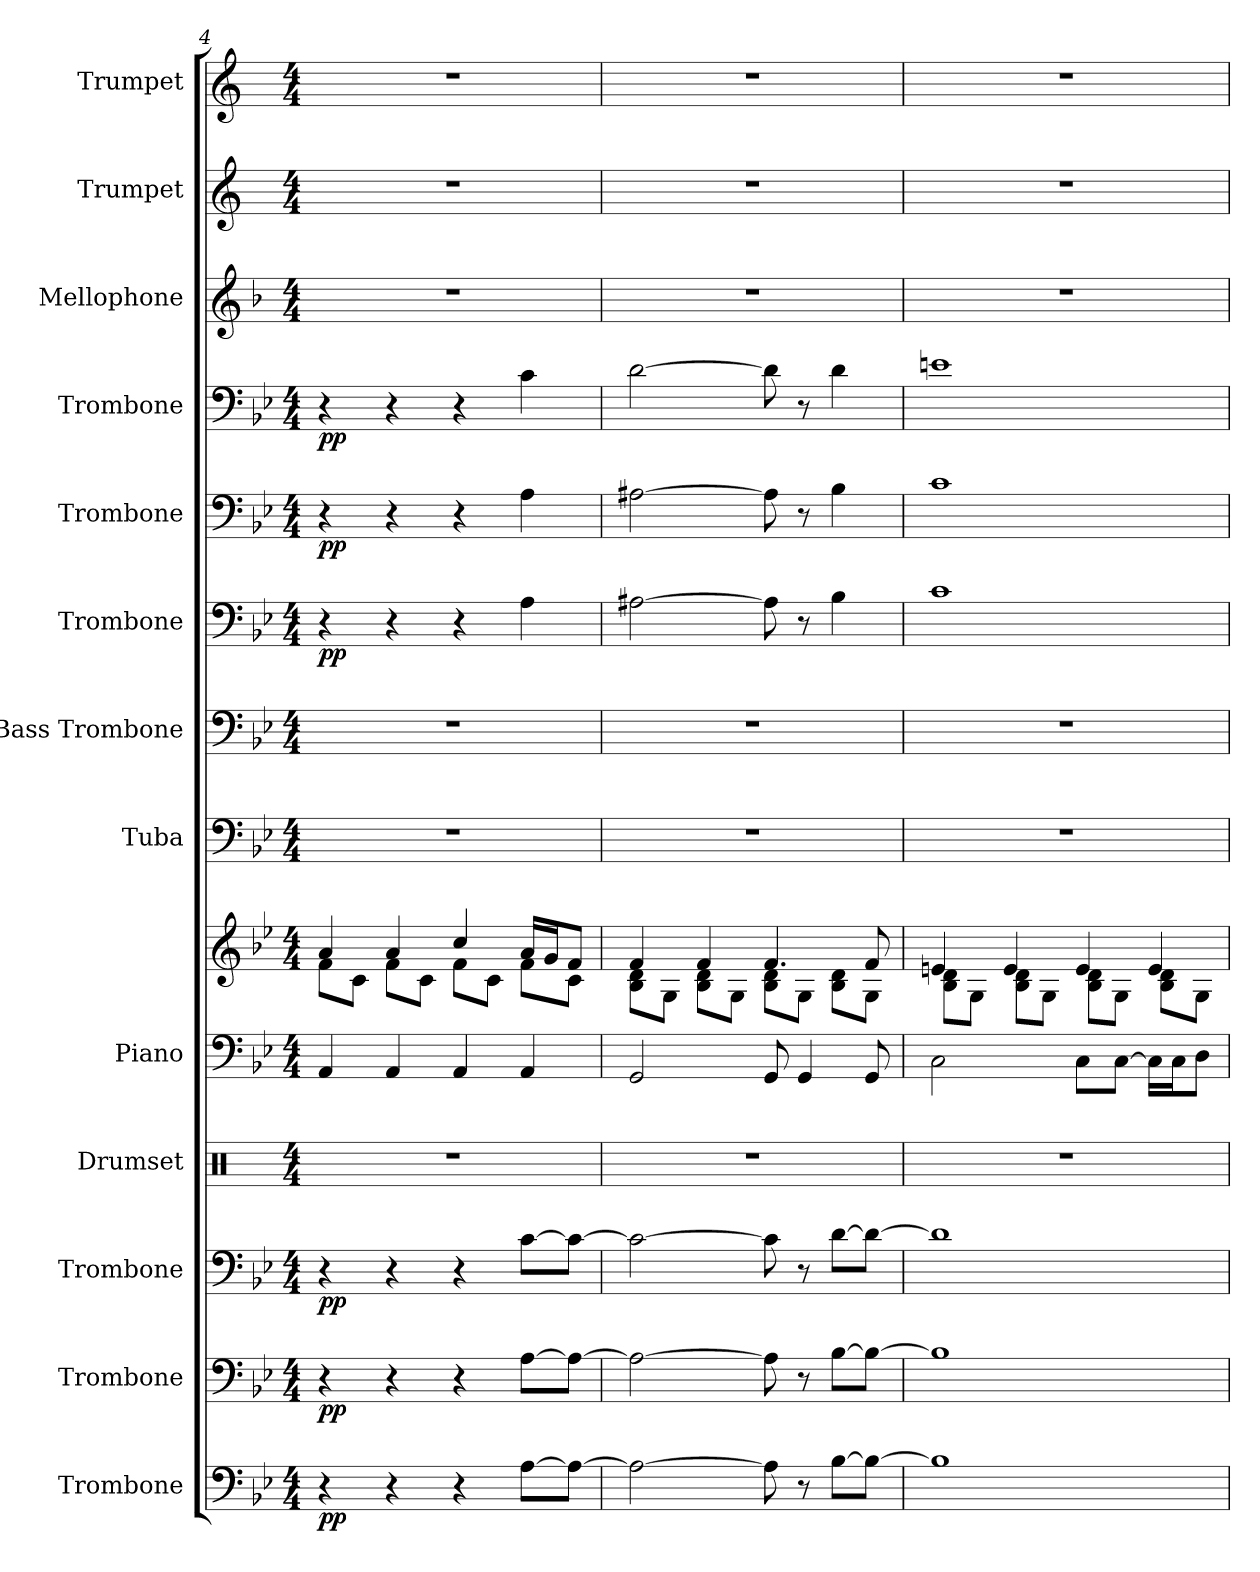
**kern	**dynam	**kern	**dynam	**kern	**dynam	**kern	**kern	**kern	**kern	**kern	**kern	**dynam	**kern	**dynam	**kern	**dynam	**kern	**kern	**kern
*part13	*part13	*part12	*part12	*part11	*part11	*part10	*part9	*part9	*part8	*part7	*part6	*part6	*part5	*part5	*part4	*part4	*part3	*part2	*part1
*staff14	*staff14	*staff13	*staff13	*staff12	*staff12	*staff11	*staff10	*staff9	*staff8	*staff7	*staff6	*staff6	*staff5	*staff5	*staff4	*staff4	*staff3	*staff2	*staff1
*I"Trombone	*	*I"Trombone	*	*I"Trombone	*	*I"Drumset	*I"Piano	*	*I"Tuba	*I"Bass Trombone	*I"Trombone	*	*I"Trombone	*	*I"Trombone	*	*I"Mellophone	*I"Trumpet	*I"Trumpet
*I'Tbn.	*	*I'Tbn.	*	*I'Tbn.	*	*I'D	*I'P	*	*I'U	*I'B	*I'T	*	*I'T	*	*I'T	*	*I'M	*	*
!!LO:PB:g=z
*clefF4	*	*clefF4	*	*clefF4	*	*clefX	*clefF4	*clefG2	*clefF4	*clefF4	*clefF4	*	*clefF4	*	*clefF4	*	*clefG2	*clefG2	*clefG2
*	*	*	*	*	*	*	*	*	*	*	*	*	*	*	*	*	*ITrd4c7	*ITrd1c2	*ITrd1c2
*k[b-e-]	*	*k[b-e-]	*	*k[b-e-]	*	*k[]	*k[b-e-]	*k[b-e-]	*k[b-e-]	*k[b-e-]	*k[b-e-]	*	*k[b-e-]	*	*k[b-e-]	*	*k[b-e-]	*k[b-e-]	*k[b-e-]
*M4/4	*	*M4/4	*	*M4/4	*	*M4/4	*M4/4	*M4/4	*M4/4	*M4/4	*M4/4	*	*M4/4	*	*M4/4	*	*M4/4	*M4/4	*M4/4
=4	=4	=4	=4	=4	=4	=4	=4	=4	=4	=4	=4	=4	=4	=4	=4	=4	=4	=4	=4
*	*	*	*	*	*	*	*	*^	*	*	*	*	*	*	*	*	*	*	*
!	!LO:DY:b	!	!LO:DY:b	!	!LO:DY:b	!	!	!	!	!	!	!	!LO:DY:b	!	!LO:DY:b	!	!LO:DY:b	!	!	!
4r	pp	4r	pp	4r	pp	1r	4AA/	4a/	8f\L	1r	1r	4r	pp	4r	pp	4r	pp	1r	1r	1r
.	.	.	.	.	.	.	.	.	8c\J	.	.	.	.	.	.	.	.	.	.	.
4r	.	4r	.	4r	.	.	4AA/	4a/	8f\L	.	.	4r	.	4r	.	4r	.	.	.	.
.	.	.	.	.	.	.	.	.	8c\J	.	.	.	.	.	.	.	.	.	.	.
4r	.	4r	.	4r	.	.	4AA/	4cc/	8f\L	.	.	4r	.	4r	.	4r	.	.	.	.
.	.	.	.	.	.	.	.	.	8c\J	.	.	.	.	.	.	.	.	.	.	.
[8A\L	.	[8A\L	.	[8c\L	.	.	4AA/	16a/LL	8f\L	.	.	4A\	.	4A\	.	4c\	.	.	.	.
.	.	.	.	.	.	.	.	16g/J	.	.	.	.	.	.	.	.	.	.	.	.
8A\J_	.	8A\J_	.	8c\J_	.	.	.	8f/J	8c\J	.	.	.	.	.	.	.	.	.	.	.
=5	=5	=5	=5	=5	=5	=5	=5	=5	=5	=5	=5	=5	=5	=5	=5	=5	=5	=5	=5	=5
2A\_	.	2A\_	.	2c\_	.	1r	2GG/	4f/	8B-\ 8d\L	1r	1r	[2A#X\	.	[2A#X\	.	[2d\	.	1r	1r	1r
.	.	.	.	.	.	.	.	.	8G\J	.	.	.	.	.	.	.	.	.	.	.
.	.	.	.	.	.	.	.	4f/	8B-\ 8d\L	.	.	.	.	.	.	.	.	.	.	.
.	.	.	.	.	.	.	.	.	8G\J	.	.	.	.	.	.	.	.	.	.	.
8A\]	.	8A\]	.	8c\]	.	.	8GG/	4.f/	8B-\ 8d\L	.	.	8A#\]	.	8A#\]	.	8d\]	.	.	.	.
8r	.	8r	.	8r	.	.	4GG/	.	8G\J	.	.	8r	.	8r	.	8r	.	.	.	.
[8B-\L	.	[8B-\L	.	[8d\L	.	.	.	.	8B-\ 8d\L	.	.	4B-\	.	4B-\	.	4d\	.	.	.	.
8B-\J_	.	8B-\J_	.	8d\J_	.	.	8GG/	8f/	8G\J	.	.	.	.	.	.	.	.	.	.	.
=6	=6	=6	=6	=6	=6	=6	=6	=6	=6	=6	=6	=6	=6	=6	=6	=6	=6	=6	=6	=6
1B-]	.	1B-]	.	1d]	.	1r	2C\	4en/	8B-\ 8d\L	1r	1r	1c	.	1c	.	1en	.	1r	1r	1r
.	.	.	.	.	.	.	.	.	8G\J	.	.	.	.	.	.	.	.	.	.	.
.	.	.	.	.	.	.	.	4e/	8B-\ 8d\L	.	.	.	.	.	.	.	.	.	.	.
.	.	.	.	.	.	.	.	.	8G\J	.	.	.	.	.	.	.	.	.	.	.
.	.	.	.	.	.	.	8C\L	4e/	8B-\ 8d\L	.	.	.	.	.	.	.	.	.	.	.
.	.	.	.	.	.	.	[8C\J	.	8G\J	.	.	.	.	.	.	.	.	.	.	.
.	.	.	.	.	.	.	16C\LL]	4e/	8B-\ 8d\L	.	.	.	.	.	.	.	.	.	.	.
.	.	.	.	.	.	.	16C\J	.	.	.	.	.	.	.	.	.	.	.	.	.
.	.	.	.	.	.	.	8D\J	.	8G\J	.	.	.	.	.	.	.	.	.	.	.
*	*	*	*	*	*	*	*	*v	*v	*	*	*	*	*	*	*	*	*	*	*
=	=	=	=	=	=	=	=	=	=	=	=	=	=	=	=	=	=	=	=
*-	*-	*-	*-	*-	*-	*-	*-	*-	*-	*-	*-	*-	*-	*-	*-	*-	*-	*-	*-
